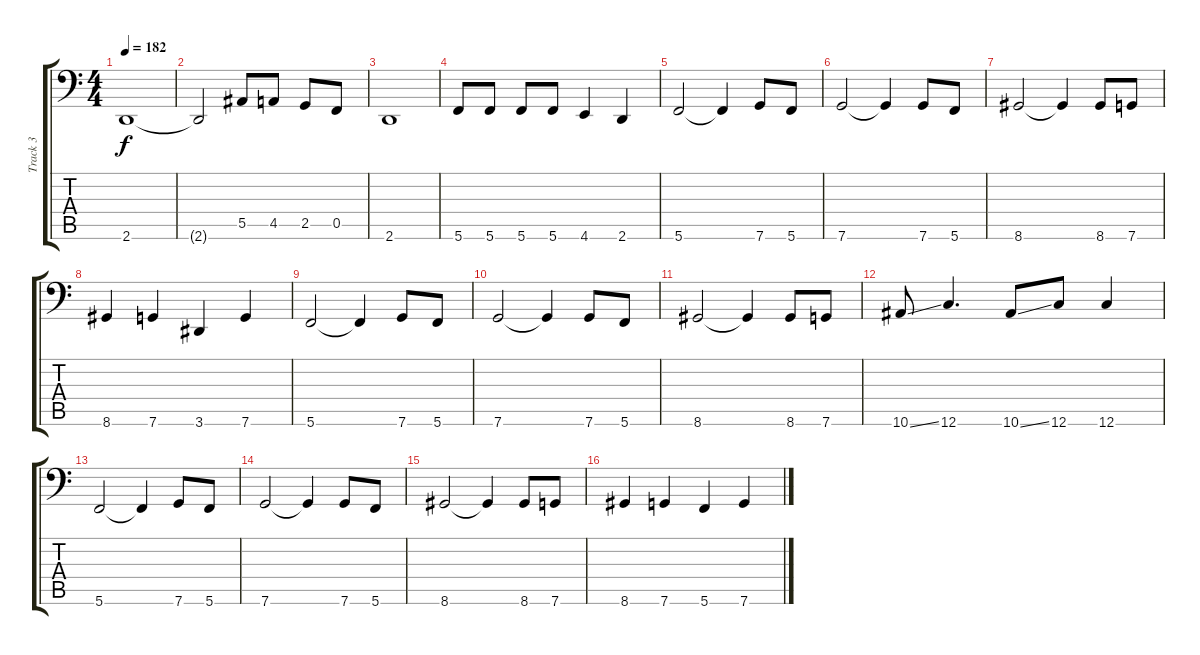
\track ("Track 3" "Track 3") {instrument slapbass2}
\staff {score tabs}
\tuning (C3 G2 Eb2 Bb1 F1 C1) {hide}
\ts (4 4)
\tempo 182
\clef f4
\ks c
2.6.1{dy f} |
2.6{t}.2 5.5.8 4.5.8 2.5.8 0.5.8 |
2.6.1 |
5.6.8 5.6.8 5.6.8 5.6.8 4.6.4 2.6.4 |
5.6.2 5.6{t}.4 7.6.8 5.6.8 |
7.6.2 7.6{t}.4 7.6.8 5.6.8 |
8.6.2 8.6{t}.4 8.6.8 7.6.8 |
8.6.4 7.6.4 3.6.4 7.6.4 |
5.6.2 5.6{t}.4 7.6.8 5.6.8 |
7.6.2 7.6{t}.4 7.6.8 5.6.8 |
8.6.2 8.6{t}.4 8.6.8 7.6.8 |
10.6{ss}.8 12.6.4{d} 10.6{ss}.8 12.6.8 12.6.4 |
5.6.2 5.6{t}.4 7.6.8 5.6.8 |
7.6.2 7.6{t}.4 7.6.8 5.6.8 |
8.6.2 8.6{t}.4 8.6.8 7.6.8 |
8.6.4 7.6.4 5.6.4 7.6.4
